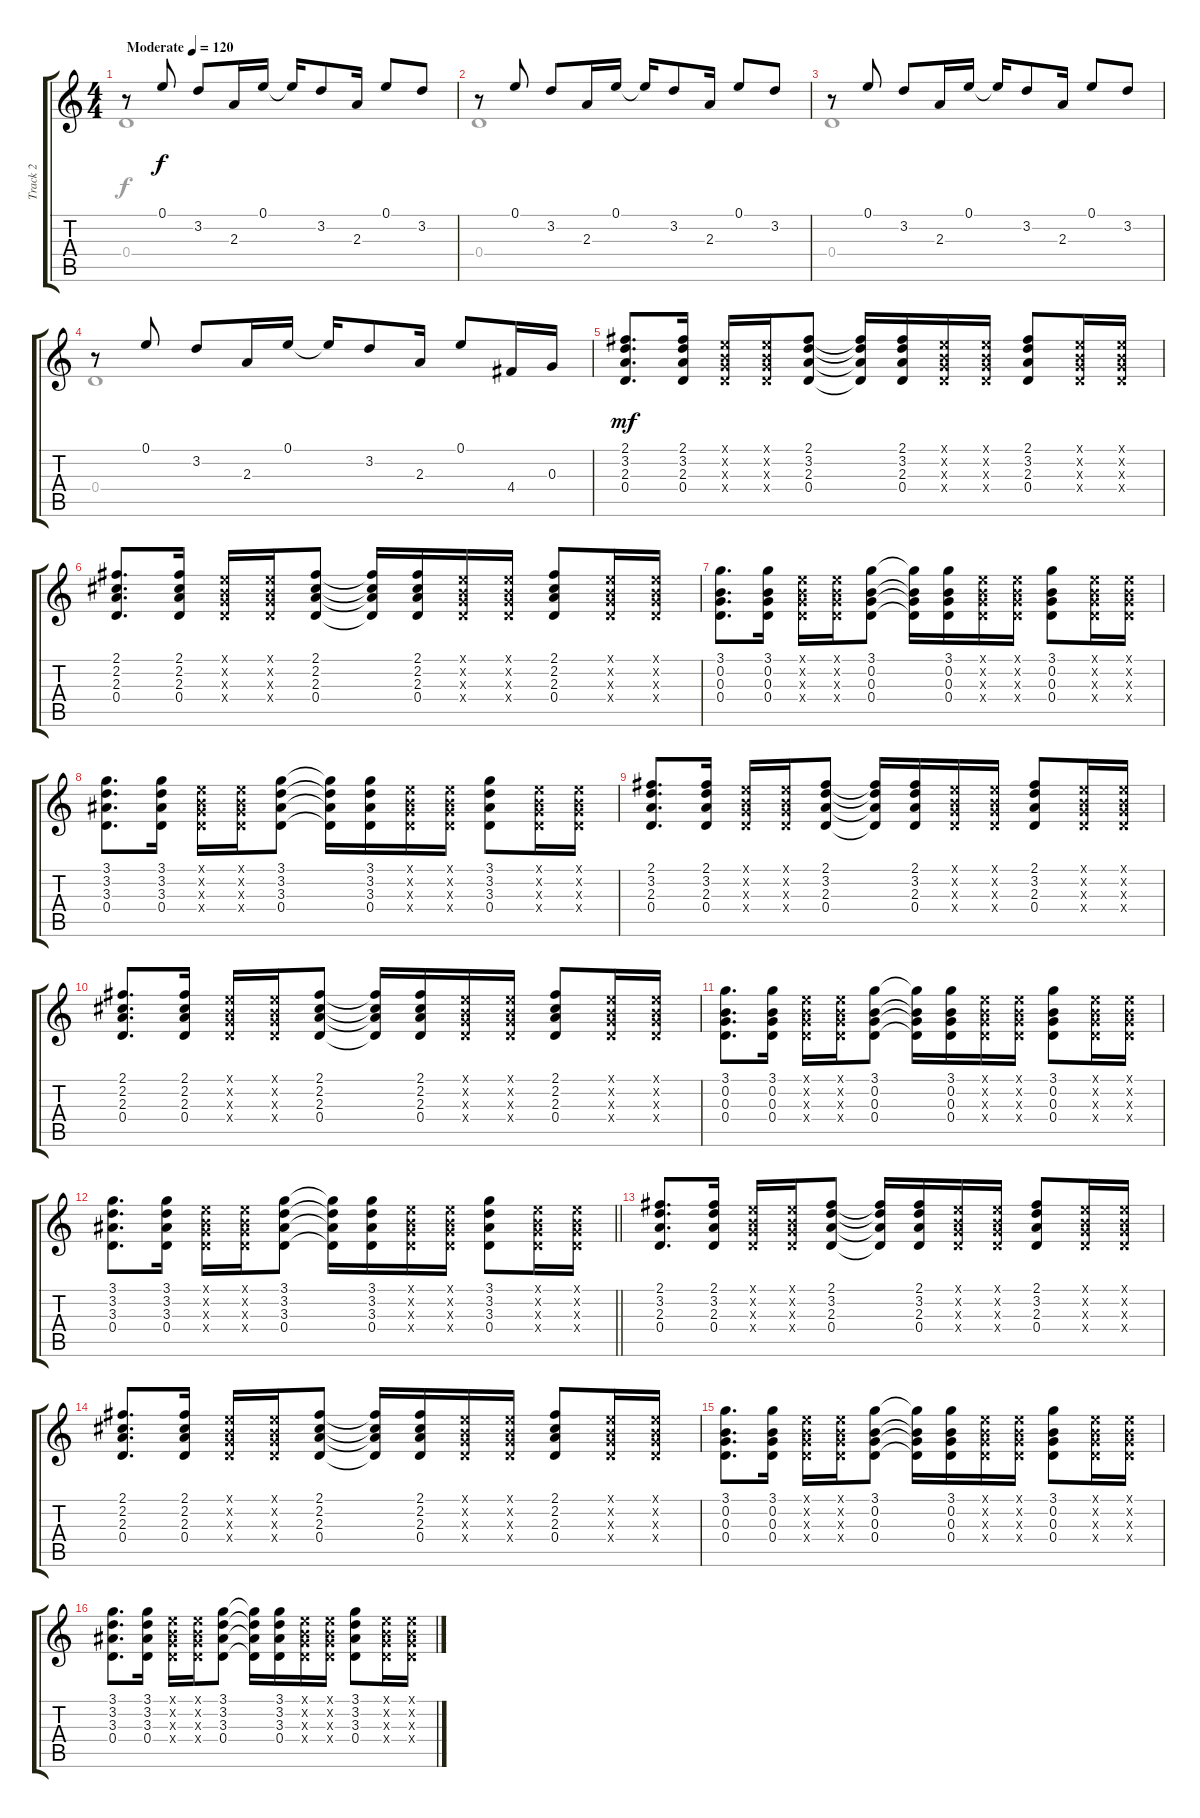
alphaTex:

\track ("Track 2" "Track 2") {instrument acousticguitarsteel}
\staff {score tabs}
\tuning (E4 B3 G3 D3 A2 E2) {hide}
\voice
\ts (4 4)
\tempo (120 "Moderate")
\clef g2
\ks c
r.8{dy f instrument acousticguitarsteel} 0.1.8 3.2.8 2.3.16 0.1.16 0.1{t}.16 3.2.8 2.3.16 0.1.8 3.2.8 |
r.8 0.1.8 3.2.8 2.3.16 0.1.16 0.1{t}.16 3.2.8 2.3.16 0.1.8 3.2.8 |
r.8 0.1.8 3.2.8 2.3.16 0.1.16 0.1{t}.16 3.2.8 2.3.16 0.1.8 3.2.8 |
r.8 0.1.8 3.2.8 2.3.16 0.1.16 0.1{t}.16 3.2.8 2.3.16 0.1.8 4.4.16 0.3.16 |
(2.1 3.2 2.3 0.4).8{d dy mf} (2.1 3.2 2.3 0.4).16 (0.1{x} 0.2{x} 0.3{x} 0.4{x}).16 (0.1{x} 0.2{x} 0.3{x} 0.4{x}).16 (2.1 3.2 2.3 0.4).8 (2.1{t} 3.2{t} 2.3{t} 0.4{t}).16 (2.1 3.2 2.3 0.4).16 (0.1{x} 0.2{x} 0.3{x} 0.4{x}).16 (0.1{x} 0.2{x} 0.3{x} 0.4{x}).16 (2.1 3.2 2.3 0.4).8 (0.1{x} 0.2{x} 0.3{x} 0.4{x}).16 (0.1{x} 0.2{x} 0.3{x} 0.4{x}).16 |
(2.1 2.2 2.3 0.4).8{d} (2.1 2.2 2.3 0.4).16 (0.1{x} 0.2{x} 0.3{x} 0.4{x}).16 (0.1{x} 0.2{x} 0.3{x} 0.4{x}).16 (2.1 2.2 2.3 0.4).8 (2.1{t} 2.2{t} 2.3{t} 0.4{t}).16 (2.1 2.2 2.3 0.4).16 (0.1{x} 0.2{x} 0.3{x} 0.4{x}).16 (0.1{x} 0.2{x} 0.3{x} 0.4{x}).16 (2.1 2.2 2.3 0.4).8 (0.1{x} 0.2{x} 0.3{x} 0.4{x}).16 (0.1{x} 0.2{x} 0.3{x} 0.4{x}).16 |
(3.1 0.2 0.3 0.4).8{d} (3.1 0.2 0.3 0.4).16 (0.1{x} 0.2{x} 0.3{x} 0.4{x}).16 (0.1{x} 0.2{x} 0.3{x} 0.4{x}).16 (3.1 0.2 0.3 0.4).8 (3.1{t} 0.2{t} 0.3{t} 0.4{t}).16 (3.1 0.2 0.3 0.4).16 (0.1{x} 0.2{x} 0.3{x} 0.4{x}).16 (0.1{x} 0.2{x} 0.3{x} 0.4{x}).16 (3.1 0.2 0.3 0.4).8 (0.1{x} 0.2{x} 0.3{x} 0.4{x}).16 (0.1{x} 0.2{x} 0.3{x} 0.4{x}).16 |
(3.1 3.2 3.3 0.4).8{d} (3.1 3.2 3.3 0.4).16 (0.1{x} 0.2{x} 0.3{x} 0.4{x}).16 (0.1{x} 0.2{x} 0.3{x} 0.4{x}).16 (3.1 3.2 3.3 0.4).8 (3.1{t} 3.2{t} 3.3{t} 0.4{t}).16 (3.1 3.2 3.3 0.4).16 (0.1{x} 0.2{x} 0.3{x} 0.4{x}).16 (0.1{x} 0.2{x} 0.3{x} 0.4{x}).16 (3.1 3.2 3.3 0.4).8 (0.1{x} 0.2{x} 0.3{x} 0.4{x}).16 (0.1{x} 0.2{x} 0.3{x} 0.4{x}).16 |
(2.1 3.2 2.3 0.4).8{d} (2.1 3.2 2.3 0.4).16 (0.1{x} 0.2{x} 0.3{x} 0.4{x}).16 (0.1{x} 0.2{x} 0.3{x} 0.4{x}).16 (2.1 3.2 2.3 0.4).8 (2.1{t} 3.2{t} 2.3{t} 0.4{t}).16 (2.1 3.2 2.3 0.4).16 (0.1{x} 0.2{x} 0.3{x} 0.4{x}).16 (0.1{x} 0.2{x} 0.3{x} 0.4{x}).16 (2.1 3.2 2.3 0.4).8 (0.1{x} 0.2{x} 0.3{x} 0.4{x}).16 (0.1{x} 0.2{x} 0.3{x} 0.4{x}).16 |
(2.1 2.2 2.3 0.4).8{d} (2.1 2.2 2.3 0.4).16 (0.1{x} 0.2{x} 0.3{x} 0.4{x}).16 (0.1{x} 0.2{x} 0.3{x} 0.4{x}).16 (2.1 2.2 2.3 0.4).8 (2.1{t} 2.2{t} 2.3{t} 0.4{t}).16 (2.1 2.2 2.3 0.4).16 (0.1{x} 0.2{x} 0.3{x} 0.4{x}).16 (0.1{x} 0.2{x} 0.3{x} 0.4{x}).16 (2.1 2.2 2.3 0.4).8 (0.1{x} 0.2{x} 0.3{x} 0.4{x}).16 (0.1{x} 0.2{x} 0.3{x} 0.4{x}).16 |
(3.1 0.2 0.3 0.4).8{d} (3.1 0.2 0.3 0.4).16 (0.1{x} 0.2{x} 0.3{x} 0.4{x}).16 (0.1{x} 0.2{x} 0.3{x} 0.4{x}).16 (3.1 0.2 0.3 0.4).8 (3.1{t} 0.2{t} 0.3{t} 0.4{t}).16 (3.1 0.2 0.3 0.4).16 (0.1{x} 0.2{x} 0.3{x} 0.4{x}).16 (0.1{x} 0.2{x} 0.3{x} 0.4{x}).16 (3.1 0.2 0.3 0.4).8 (0.1{x} 0.2{x} 0.3{x} 0.4{x}).16 (0.1{x} 0.2{x} 0.3{x} 0.4{x}).16 |
\barLineRight lightlight
(3.1 3.2 3.3 0.4).8{d} (3.1 3.2 3.3 0.4).16 (0.1{x} 0.2{x} 0.3{x} 0.4{x}).16 (0.1{x} 0.2{x} 0.3{x} 0.4{x}).16 (3.1 3.2 3.3 0.4).8 (3.1{t} 3.2{t} 3.3{t} 0.4{t}).16 (3.1 3.2 3.3 0.4).16 (0.1{x} 0.2{x} 0.3{x} 0.4{x}).16 (0.1{x} 0.2{x} 0.3{x} 0.4{x}).16 (3.1 3.2 3.3 0.4).8 (0.1{x} 0.2{x} 0.3{x} 0.4{x}).16 (0.1{x} 0.2{x} 0.3{x} 0.4{x}).16 |
(2.1 3.2 2.3 0.4).8{d} (2.1 3.2 2.3 0.4).16 (0.1{x} 0.2{x} 0.3{x} 0.4{x}).16 (0.1{x} 0.2{x} 0.3{x} 0.4{x}).16 (2.1 3.2 2.3 0.4).8 (2.1{t} 3.2{t} 2.3{t} 0.4{t}).16 (2.1 3.2 2.3 0.4).16 (0.1{x} 0.2{x} 0.3{x} 0.4{x}).16 (0.1{x} 0.2{x} 0.3{x} 0.4{x}).16 (2.1 3.2 2.3 0.4).8 (0.1{x} 0.2{x} 0.3{x} 0.4{x}).16 (0.1{x} 0.2{x} 0.3{x} 0.4{x}).16 |
(2.1 2.2 2.3 0.4).8{d} (2.1 2.2 2.3 0.4).16 (0.1{x} 0.2{x} 0.3{x} 0.4{x}).16 (0.1{x} 0.2{x} 0.3{x} 0.4{x}).16 (2.1 2.2 2.3 0.4).8 (2.1{t} 2.2{t} 2.3{t} 0.4{t}).16 (2.1 2.2 2.3 0.4).16 (0.1{x} 0.2{x} 0.3{x} 0.4{x}).16 (0.1{x} 0.2{x} 0.3{x} 0.4{x}).16 (2.1 2.2 2.3 0.4).8 (0.1{x} 0.2{x} 0.3{x} 0.4{x}).16 (0.1{x} 0.2{x} 0.3{x} 0.4{x}).16 |
(3.1 0.2 0.3 0.4).8{d} (3.1 0.2 0.3 0.4).16 (0.1{x} 0.2{x} 0.3{x} 0.4{x}).16 (0.1{x} 0.2{x} 0.3{x} 0.4{x}).16 (3.1 0.2 0.3 0.4).8 (3.1{t} 0.2{t} 0.3{t} 0.4{t}).16 (3.1 0.2 0.3 0.4).16 (0.1{x} 0.2{x} 0.3{x} 0.4{x}).16 (0.1{x} 0.2{x} 0.3{x} 0.4{x}).16 (3.1 0.2 0.3 0.4).8 (0.1{x} 0.2{x} 0.3{x} 0.4{x}).16 (0.1{x} 0.2{x} 0.3{x} 0.4{x}).16 |
(3.1 3.2 3.3 0.4).8{d} (3.1 3.2 3.3 0.4).16 (0.1{x} 0.2{x} 0.3{x} 0.4{x}).16 (0.1{x} 0.2{x} 0.3{x} 0.4{x}).16 (3.1 3.2 3.3 0.4).8 (3.1{t} 3.2{t} 3.3{t} 0.4{t}).16 (3.1 3.2 3.3 0.4).16 (0.1{x} 0.2{x} 0.3{x} 0.4{x}).16 (0.1{x} 0.2{x} 0.3{x} 0.4{x}).16 (3.1 3.2 3.3 0.4).8 (0.1{x} 0.2{x} 0.3{x} 0.4{x}).16 (0.1{x} 0.2{x} 0.3{x} 0.4{x}).16
\voice
\clef g2
\ottava regular
\simile none
\ks c
0.4.1{dy f} |
0.4.1 |
0.4.1 |
0.4.1 |
|
|
|
|
|
|
|
\barLineRight lightlight
|
|
|
|
